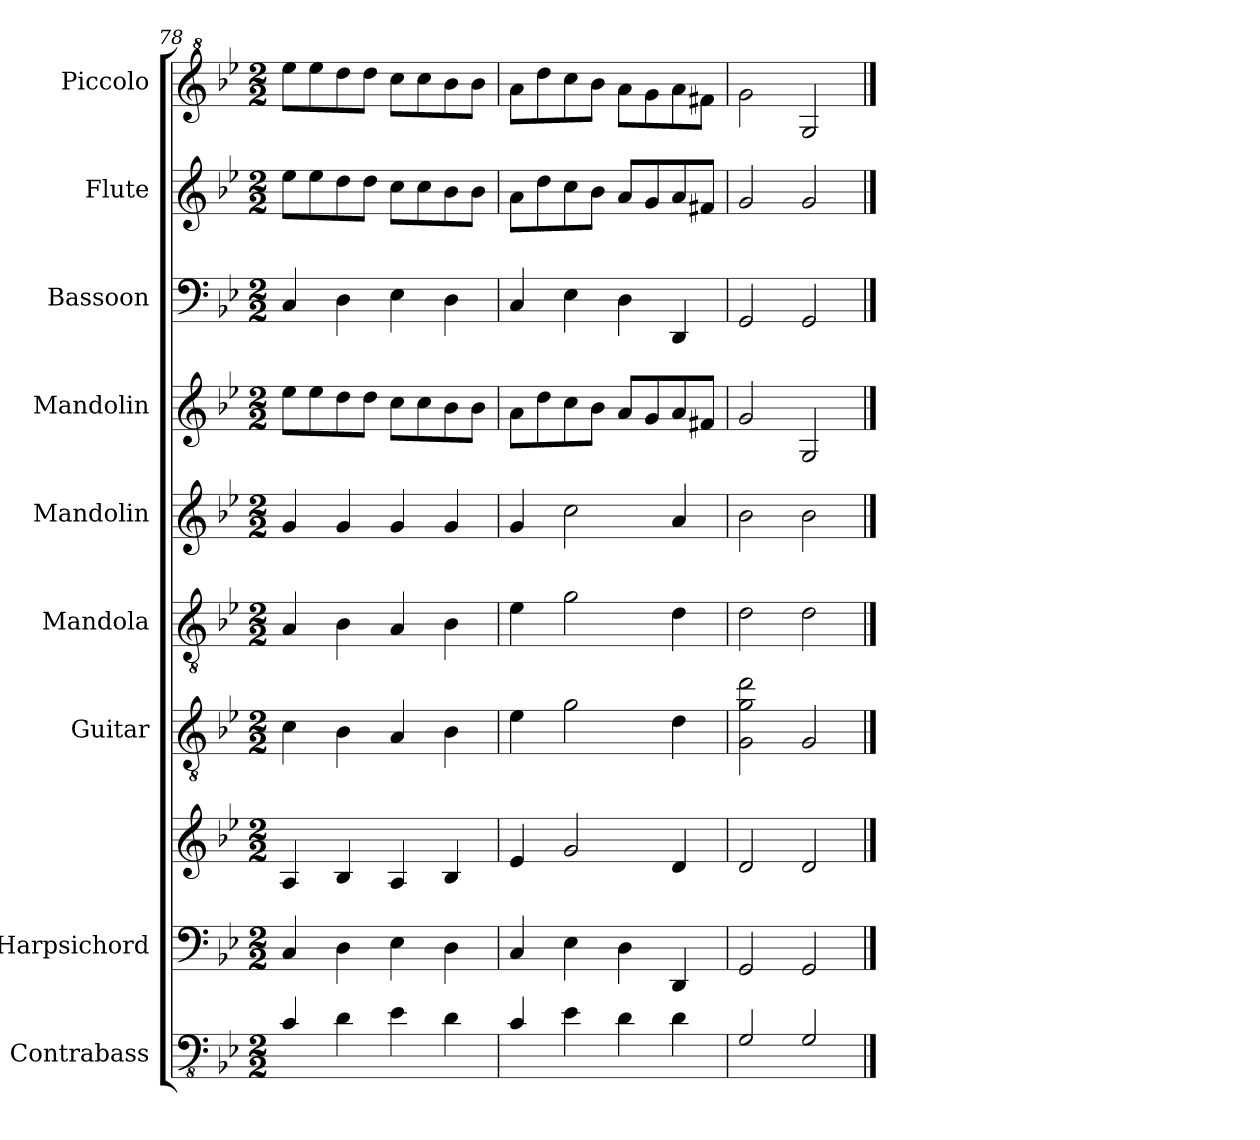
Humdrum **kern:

**kern	**kern	**kern	**kern	**kern	**kern	**kern	**kern	**kern	**kern
*part9	*part8	*part8	*part7	*part6	*part5	*part4	*part3	*part2	*part1
*staff10	*staff9	*staff8	*staff7	*staff6	*staff5	*staff4	*staff3	*staff2	*staff1
*I"Contrabass	*I"Harpsichord	*	*I"Guitar	*I"Mandola	*I"Mandolin	*I"Mandolin	*I"Bassoon	*I"Flute	*I"Piccolo
*I'Cb.	*I'Hch.	*	*I'Guit.	*I'Mda.	*I'Mdn.	*I'Mdn.	*I'Bsn.	*I'Fl.	*I'Picc.
*clefFv4	*clefF4	*clefG2	*clefGv2	*clefGv2	*clefG2	*clefG2	*clefF4	*clefG2	*clefG^2
*ITrd7c12	*	*	*	*	*	*	*	*	*ITrd-7c-12
*k[b-e-]	*k[b-e-]	*k[b-e-]	*k[b-e-]	*k[b-e-]	*k[b-e-]	*k[b-e-]	*k[b-e-]	*k[b-e-]	*k[b-e-]
*B-:	*B-:	*B-:	*B-:	*B-:	*B-:	*B-:	*B-:	*B-:	*B-:
*M2/2	*M2/2	*M2/2	*M2/2	*M2/2	*M2/2	*M2/2	*M2/2	*M2/2	*M2/2
=78	=78	=78	=78	=78	=78	=78	=78	=78	=78
4CC/	4C/	4A/	4c\	4A/	4g/	8ee-\L	4C/	8ee-\L	8eeee-\L
.	.	.	.	.	.	8ee-\	.	8ee-\	8eeee-\
4DD\	4D\	4B-/	4B-\	4B-\	4g/	8dd\	4D\	8dd\	8dddd\
.	.	.	.	.	.	8dd\J	.	8dd\J	8dddd\J
4EE-\	4E-\	4A/	4A/	4A/	4g/	8cc\L	4E-\	8cc\L	8cccc\L
.	.	.	.	.	.	8cc\	.	8cc\	8cccc\
4DD\	4D\	4B-/	4B-\	4B-\	4g/	8b-\	4D\	8b-\	8bbb-\
.	.	.	.	.	.	8b-\J	.	8b-\J	8bbb-\J
=79	=79	=79	=79	=79	=79	=79	=79	=79	=79
4CC/	4C/	4e-/	4e-\	4e-\	4g/	8a\L	4C/	8a\L	8aaa\L
.	.	.	.	.	.	8dd\	.	8dd\	8dddd\
4EE-\	4E-\	2g/	2g\	2g\	2cc\	8cc\	4E-\	8cc\	8cccc\
.	.	.	.	.	.	8b-\J	.	8b-\J	8bbb-\J
4DD\	4D\	.	.	.	.	8a/L	4D\	8a/L	8aaa\L
.	.	.	.	.	.	8g/	.	8g/	8ggg\
4DD\	4DD/	4d/	4d\	4d\	4a/	8a/	4DD/	8a/	8aaa\
.	.	.	.	.	.	8f#X/J	.	8f#X/J	8fff#X\J
!!LO:PB:g=z
=80	=80	=80	=80	=80	=80	=80	=80	=80	=80
2GGG/	2GG/	2d/	2G\ 2g\ 2dd\	2d\	2b-\	2g/	2GG/	2g/	2ggg\
2GGG/	2GG/	2d/	2G/	2d\	2b-\	2G/	2GG/	2g/	2gg/
==	==	==	==	==	==	==	==	==	==
*-	*-	*-	*-	*-	*-	*-	*-	*-	*-
